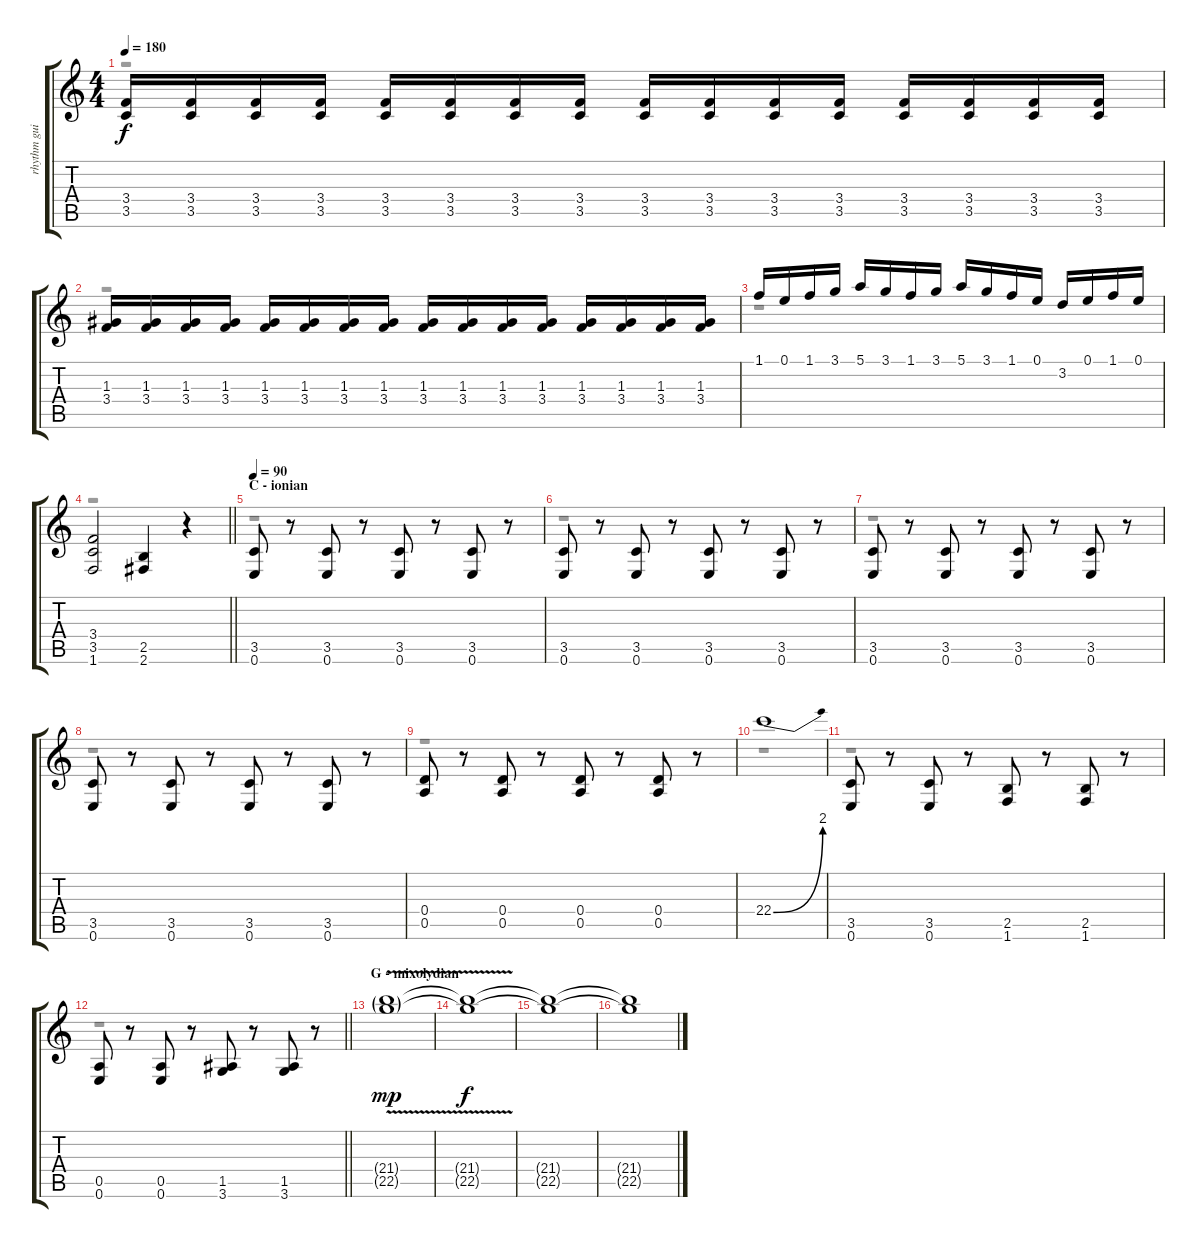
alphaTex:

\track ("rhythm guitar" "rhythm gui") {instrument distortionguitar}
\staff {score tabs}
\tuning (E4 B3 G3 D3 A2 E2) {hide}
\voice
\ts (4 4)
\tempo 180
\clef g2
\ks c
(3.4 3.5).16{dy f} (3.4 3.5).16 (3.4 3.5).16 (3.4 3.5).16 (3.4 3.5).16 (3.4 3.5).16 (3.4 3.5).16 (3.4 3.5).16 (3.4 3.5).16 (3.4 3.5).16 (3.4 3.5).16 (3.4 3.5).16 (3.4 3.5).16 (3.4 3.5).16 (3.4 3.5).16 (3.4 3.5).16 |
(1.3 3.4).16 (1.3 3.4).16 (1.3 3.4).16 (1.3 3.4).16 (1.3 3.4).16 (1.3 3.4).16 (1.3 3.4).16 (1.3 3.4).16 (1.3 3.4).16 (1.3 3.4).16 (1.3 3.4).16 (1.3 3.4).16 (1.3 3.4).16 (1.3 3.4).16 (1.3 3.4).16 (1.3 3.4).16 |
1.1.16 0.1.16 1.1.16 3.1.16 5.1.16 3.1.16 1.1.16 3.1.16 5.1.16 3.1.16 1.1.16 0.1.16 3.2.16 0.1.16 1.1.16 0.1.16 |
\barLineRight lightlight
(3.4 3.5 1.6).2 (2.5 2.6).4 r.4 |
\section ("" "C - ionian")
\tempo 90
(3.5 0.6).8 r.8 (3.5 0.6).8 r.8 (3.5 0.6).8 r.8 (3.5 0.6).8 r.8 |
(3.5 0.6).8 r.8 (3.5 0.6).8 r.8 (3.5 0.6).8 r.8 (3.5 0.6).8 r.8 |
(3.5 0.6).8 r.8 (3.5 0.6).8 r.8 (3.5 0.6).8 r.8 (3.5 0.6).8 r.8 |
(3.5 0.6).8 r.8 (3.5 0.6).8 r.8 (3.5 0.6).8 r.8 (3.5 0.6).8 r.8 |
(0.4 0.5).8 r.8 (0.4 0.5).8 r.8 (0.4 0.5).8 r.8 (0.4 0.5).8 r.8 |
22.4{be (bend 0 0 60 8)}.1 |
(3.5 0.6).8 r.8 (3.5 0.6).8 r.8 (2.5 1.6).8 r.8 (2.5 1.6).8 r.8 |
\barLineRight lightlight
(0.5 0.6).8 r.8 (0.5 0.6).8 r.8 (1.5 3.6).8 r.8 (1.5 3.6).8 r.8 |
\section ("" "G - mixolydian")
(21.4{v g} 22.5{v g}).1{dy mp volume 8} |
(21.4{t} 22.5{t}).1{dy f} |
(21.4{t} 22.5{t}).1 |
(21.4{t} 22.5{t}).1
\voice
\clef g2
\ottava regular
\simile none
\ks c
r.1{dy f} |
r.1 |
r.1 |
\barLineRight lightlight
r.1 |
r.1 |
r.1 |
r.1 |
r.1 |
r.1 |
r.1 |
r.1 |
\barLineRight lightlight
r.1 |
|
|
|
